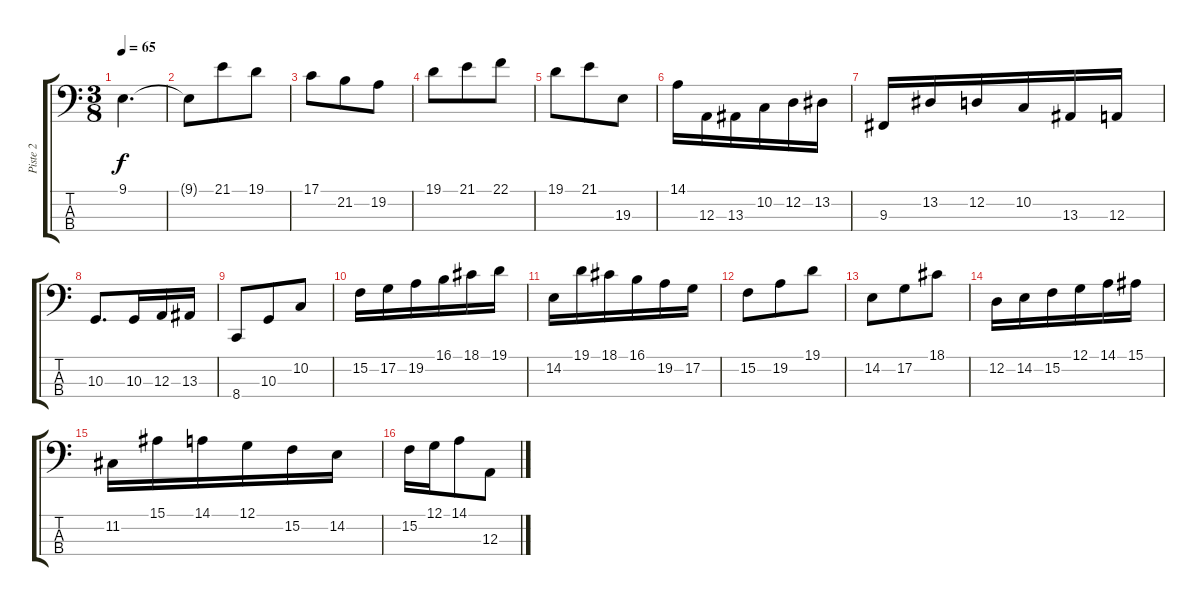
\track ("Piste 2" "Piste 2") {instrument acousticgrandpiano}
\staff {score tabs}
\tuning (G2 D2 A1 E1) {hide}
\ts (3 8)
\tempo 65
\clef f4
\ks c
9.1{t}.4{d dy f} |
9.1{t}.8 21.1.8 19.1.8 |
17.1.8 21.2.8 19.2.8 |
19.1.8 21.1.8 22.1.8 |
19.1.8 21.1.8 19.3.8 |
14.1.16 12.3.16 13.3.16 10.2.16 12.2.16 13.2.16 |
9.3.16 13.2.16 12.2.16 10.2.16 13.3.16 12.3.16 |
10.3.8{d} 10.3.16 12.3.16 13.3.16 |
8.4.8 10.3.8 10.2.8 |
15.2.16 17.2.16 19.2.16 16.1.16 18.1.16 19.1.16 |
14.2.16 19.1.16 18.1.16 16.1.16 19.2.16 17.2.16 |
15.2.8 19.2.8 19.1.8 |
14.2.8 17.2.8 18.1.8 |
12.2.16 14.2.16 15.2.16 12.1.16 14.1.16 15.1.16 |
11.2.16 15.1.16 14.1.16 12.1.16 15.2.16 14.2.16 |
15.2.16 12.1.16 14.1.8 12.3.8
